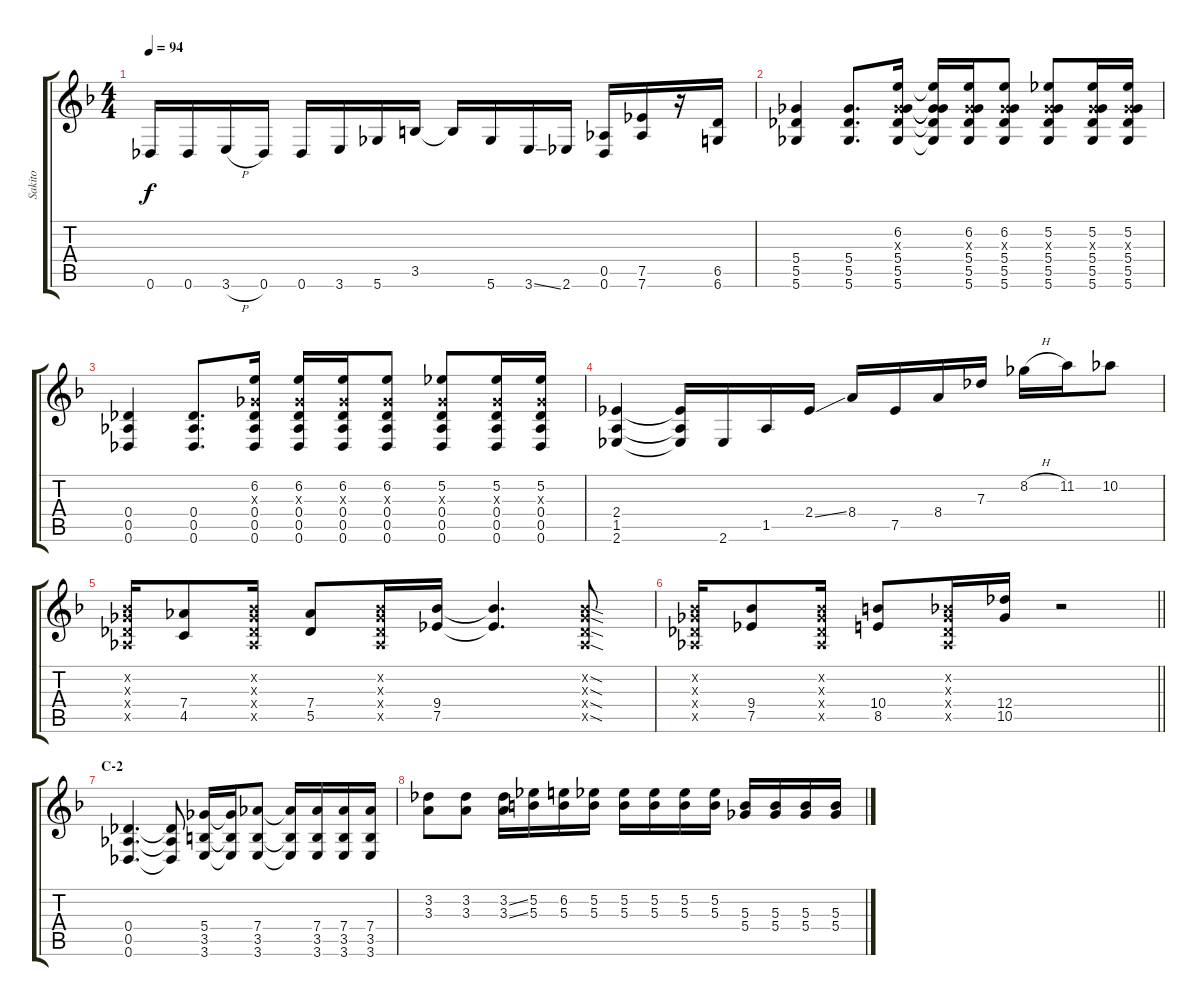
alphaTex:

\track ("Sakito" "Sakito") {instrument distortionguitar}
\staff {score tabs}
\tuning (Eb4 Bb3 Gb3 Db3 Ab2 Db2) {hide}
\ts (4 4)
\tempo 94
\clef g2
\ks f
0.6.16{dy f} 0.6.16 3.6{h}.16 0.6.16 0.6.16 3.6.16 5.6.16 3.5.16 3.5{t}.16 5.6.16 3.6{ss}.16 2.6.16 (0.5 0.6).16 (7.5 7.6).16 r.16 (6.5 6.6).16 |
(5.4 5.5 5.6).4 (5.4 5.5 5.6).8{d} (6.2 0.3{x} 5.4 5.5 5.6).16 (6.2{t} 0.3{t} 5.4{t} 5.5{t} 5.6{t}).16 (6.2 0.3{x} 5.4 5.5 5.6).16 (6.2 0.3{x} 5.4 5.5 5.6).8 (5.2 0.3{x} 5.4 5.5 5.6).8 (5.2 0.3{x} 5.4 5.5 5.6).16 (5.2 0.3{x} 5.4 5.5 5.6).16 |
(0.4 0.5 0.6).4 (0.4 0.5 0.6).8{d} (6.2 0.3{x} 0.4 0.5 0.6).16 (6.2 0.3{x} 0.4 0.5 0.6).16 (6.2 0.3{x} 0.4 0.5 0.6).16 (6.2 0.3{x} 0.4 0.5 0.6).8 (5.2 0.3{x} 0.4 0.5 0.6).8 (5.2 0.3{x} 0.4 0.5 0.6).16 (5.2 0.3{x} 0.4 0.5 0.6).16 |
(2.4 1.5 2.6).4 (2.4{t} 1.5{t} 2.6{t}).16 2.6.16 1.5.16 2.4{ss}.16 8.4.16 7.5.16 8.4.16 7.3.16 8.2{h}.16 11.2.16 10.2.8 |
(0.2{x} 0.3{x} 0.4{x} 0.5{x}).16 (7.4 4.5).8 (0.2{x} 0.3{x} 0.4{x} 0.5{x}).16 (7.4 5.5).8 (0.2{x} 0.3{x} 0.4{x} 0.5{x}).16 (9.4 7.5).16 (9.4{t} 7.5{t}).4{d} (0.2{sod x} 0.3{sod x} 0.4{sod x} 0.5{sod x}).8 |
\barLineRight lightlight
(0.2{x} 0.3{x} 0.4{x} 0.5{x}).16 (9.4 7.5).8 (0.2{x} 0.3{x} 0.4{x} 0.5{x}).16 (10.4 8.5).8 (0.2{x} 0.3{x} 0.4{x} 0.5{x}).16 (12.4 10.5).16 r.2 |
\section ("" "C-2")
(0.4 0.5 0.6).4{d} (0.4{t} 0.5{t} 0.6{t}).8 (5.4 3.5 3.6).16 (5.4{t} 3.5{t} 3.6{t}).16 (7.4 3.5 3.6).8 (7.4{t} 3.5{t} 3.6{t}).16 (7.4 3.5 3.6).16 (7.4 3.5 3.6).16 (7.4 3.5 3.6).16 |
(3.2 3.3).8 (3.2 3.3).8 (3.2{ss} 3.3{ss}).16 (5.2 5.3).16 (6.2 5.3).16 (5.2 5.3).16 (5.2 5.3).16 (5.2 5.3).16 (5.2 5.3).16 (5.2 5.3).16 (5.3 5.4).16 (5.3 5.4).16 (5.3 5.4).16 (5.3 5.4).16
